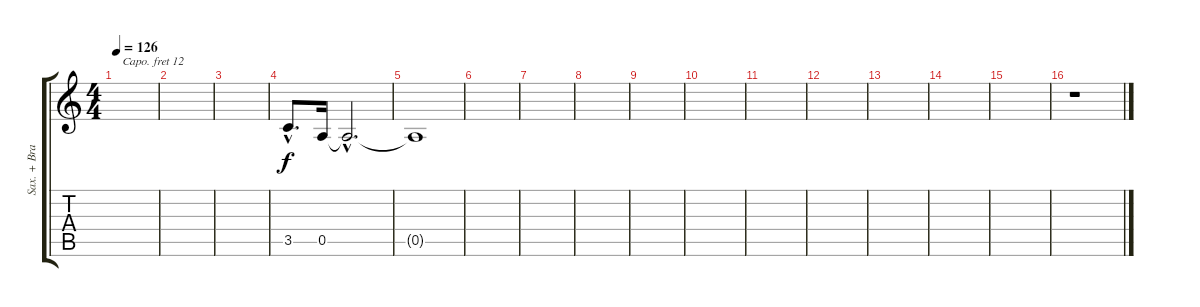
\track ("Sax. + Brass" "Sax. + Bra") {instrument altosax}
\staff {score tabs}
\capo 12
\tuning (E4 B3 G3 D3 A2 E2) {hide}
\ts (4 4)
\tempo 126
\clef g2
\ks c
|
|
|
3.5{hac}.8{d} 0.5.16 0.5{hac t}.2{d} |
0.5{t}.1 |
|
|
|
|
|
|
|
|
|
|
r.1
